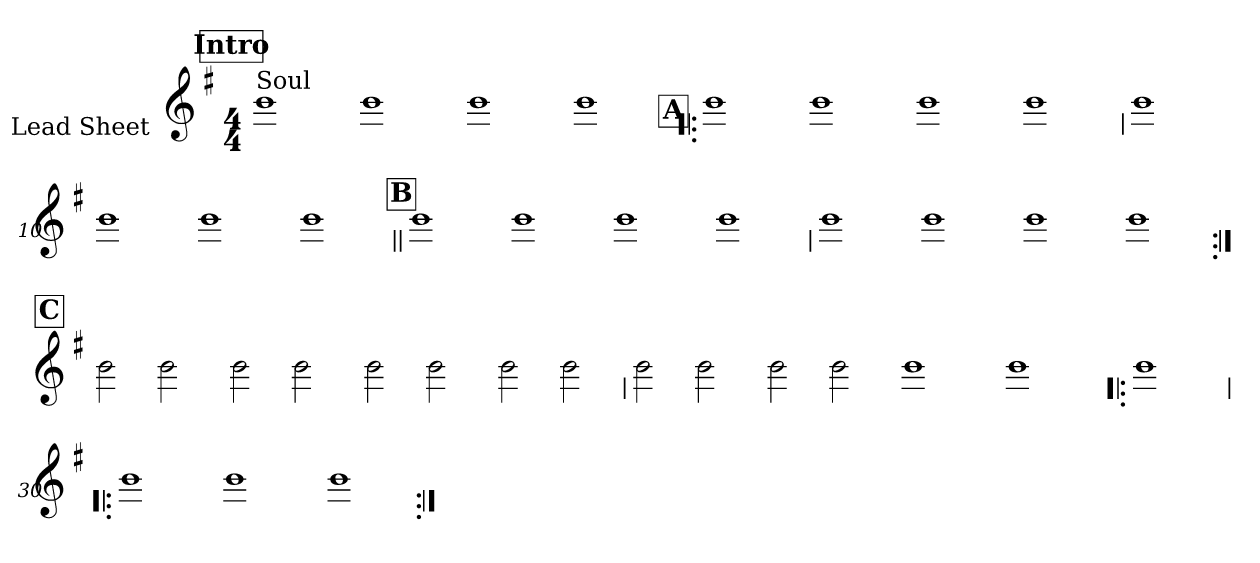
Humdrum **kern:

**kern
*part1
*staff1
*I"Lead Sheet
*stria0
*clefG2
*k[f#]
*G:
*M4/4
*MM100
!!LO:REH:place=s1:a:t=Intro
=1||
!LO:TX:a:t=Soul
1b
=2-
1b
=3-
1b
=4-
1b
!!LO:LB:g=z
!!LO:REH:place=s1:a:t=A
=5!|:
1b
=6-
1b
=7-
1b
=8-
1b
!!LO:LB:g=z
=9
1b
=10-
1b
=11-
1b
=12-
1b
!!LO:LB:g=z
!!LO:REH:place=s1:a:t=B
=13||
1b
=14-
1b
=15-
1b
=16-
1b
!!LO:LB:g=z
=17
1b
=18-
1b
=19-
1b
=20-
1b
!!LO:LB:g=z
!!LO:REH:place=s1:a:t=C
=21:|!
2b
2b
=22-
2b
2b
=23-
2b
2b
=24-
2b
2b
!!LO:LB:g=z
=25
2b
2b
=26-
2b
2b
=27-
1b
=28-
1b
!!LO:LB:g=z
=29|!:
1b
=30-
1b
=31-
1b
=32-
1b
=:|!
*-
